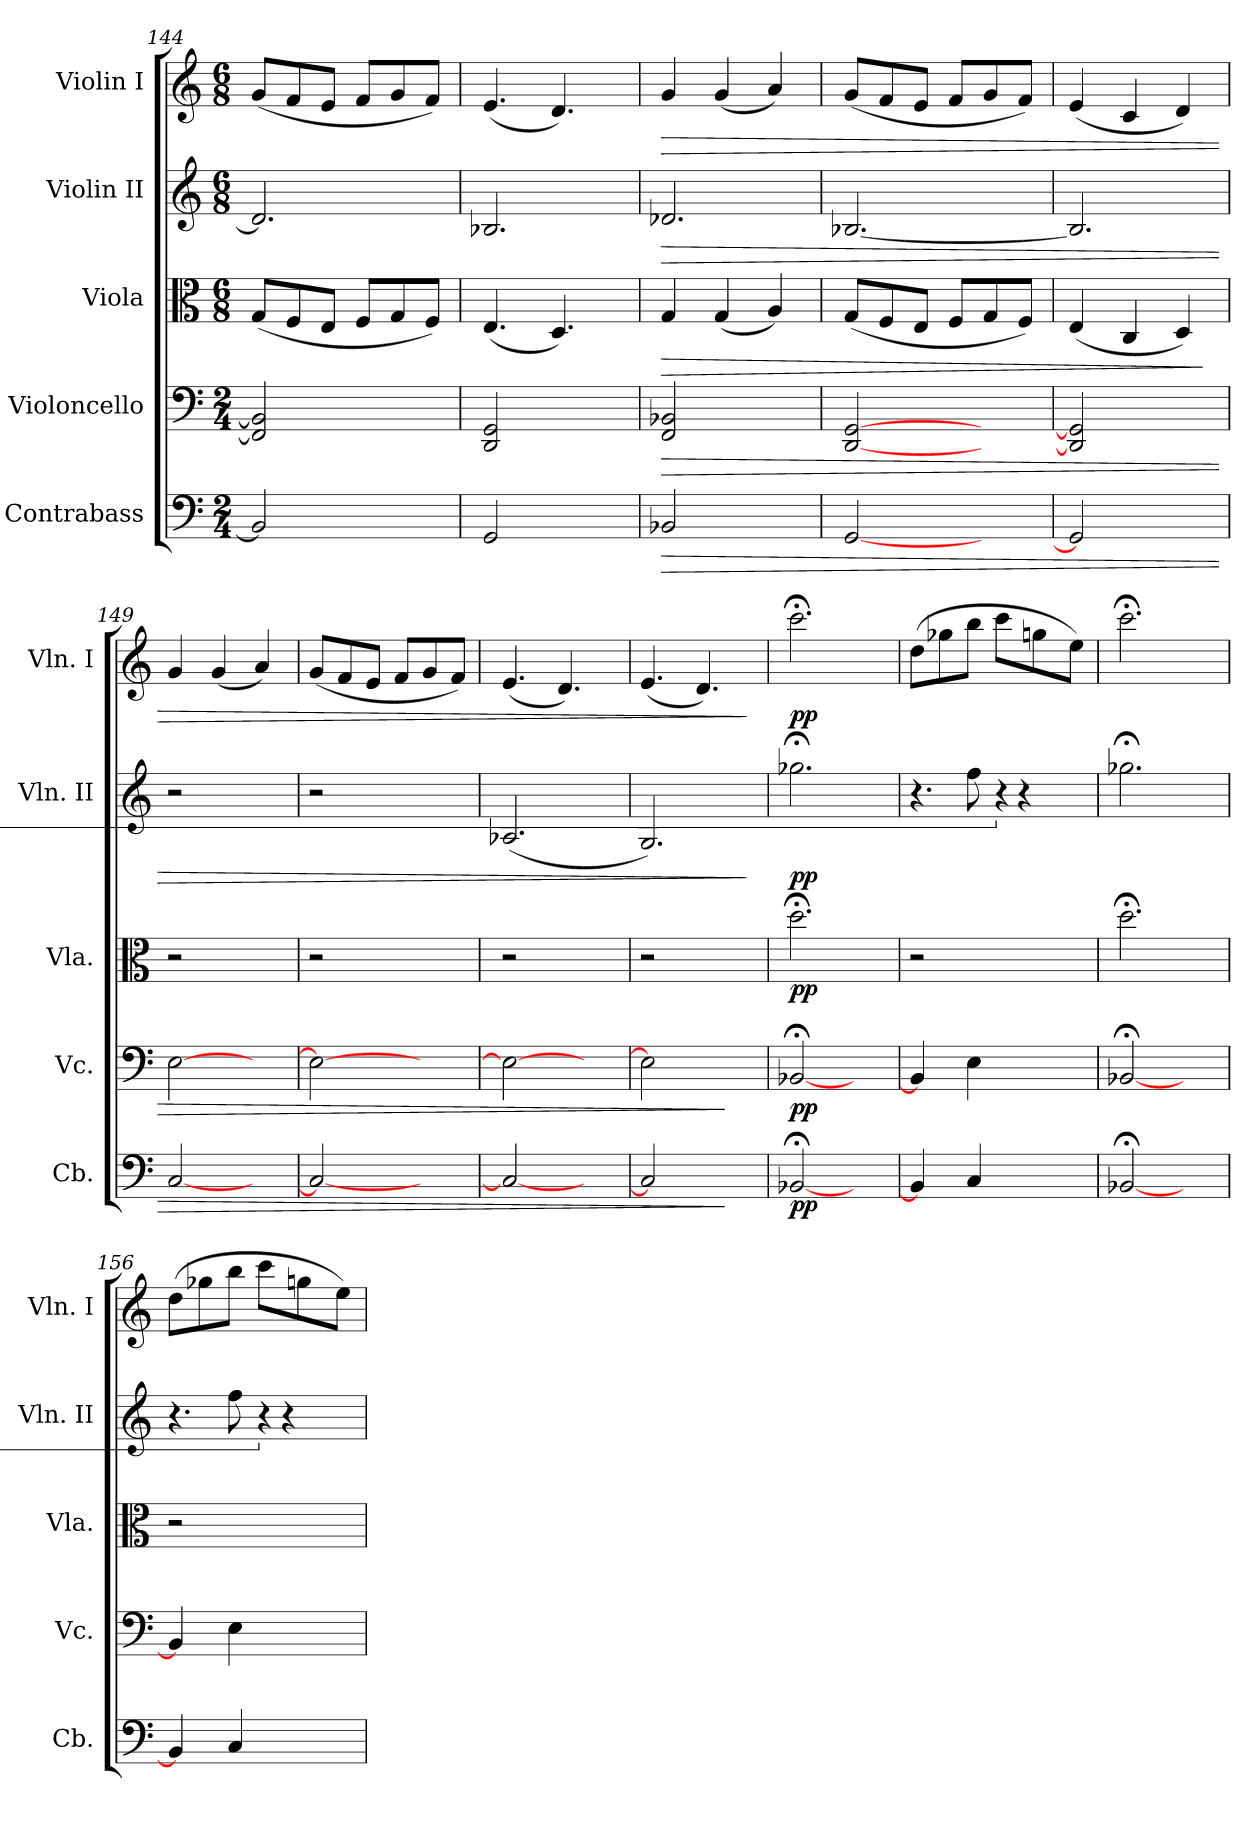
**kern	**dynam	**kern	**dynam	**kern	**dynam	**kern	**dynam	**kern	**dynam
*part5	*part5	*part4	*part4	*part3	*part3	*part2	*part2	*part1	*part1
*staff5	*staff5	*staff4	*staff4	*staff3	*staff3	*staff2	*staff2	*staff1	*staff1
*I"Contrabass	*	*I"Violoncello	*	*I"Viola	*	*I"Violin II	*	*I"Violin I	*
*I'Cb.	*	*I'Vc.	*	*I'Vla.	*	*I'Vln. II	*	*I'Vln. I	*
*clefF4	*	*clefF4	*	*clefC3	*	*clefG2	*	*clefG2	*
*ITrd7c12	*	*	*	*	*	*	*	*	*
*k[]	*	*k[]	*	*k[]	*	*k[]	*	*k[]	*
*M2/4	*	*M2/4	*	*M6/8	*	*M6/8	*	*M6/8	*
=144	=144	=144	=144	=144	=144	=144	=144	=144	=144
2BBB-/]	.	2FF/] 2BB-/]	.	(<8G/L	.	2.d-/]	.	(<8g/L	.
.	.	.	.	8F/	.	.	.	8f/	.
.	.	.	.	8E/J	.	.	.	8e/J	.
.	.	.	.	8F/L	.	.	.	8f/L	.
4ryy	.	4ryy	.	8G/	.	.	.	8g/	.
.	.	.	.	8F/J)	.	.	.	8f/J)	.
=145	=145	=145	=145	=145	=145	=145	=145	=145	=145
2GGG/	.	2DD/ 2GG/	.	(<4.E/	.	2.B-X/	.	(<4.e/	.
.	.	.	.	4.D/)	.	.	.	4.d/)	.
4ryy	.	4ryy	.	.	.	.	.	.	.
=146	=146	=146	=146	=146	=146	=146	=146	=146	=146
!	!LO:HP:b	!	!LO:HP:b	!	!LO:HP:b	!	!LO:HP:b	!	!LO:HP:b
2BBB-X/	>	2FF/ 2BB-X/	>	4G/	>	2.d-X/	>	4g/	>
.	.	.	.	(<4G/	.	.	.	(<4g/	.
4ryy	.	4ryy	.	4A/)	.	.	.	4a/)	.
!!LO:LB:g=z
=147	=147	=147	=147	=147	=147	=147	=147	=147	=147
[2GGG/	.	[2DD/ [2GG/	.	(<8G/L	.	[2.B-X/	.	(<8g/L	.
.	.	.	.	8F/	.	.	.	8f/	.
.	.	.	.	8E/J	.	.	.	8e/J	.
.	.	.	.	8F/L	.	.	.	8f/L	.
4ryy	.	4ryy	.	8G/	.	.	.	8g/	.
.	.	.	.	8F/J)	.	.	.	8f/J)	.
=148	=148	=148	=148	=148	=148	=148	=148	=148	=148
2GGG/]	.	2DD/] 2GG/]	.	(<4E/	.	2.B-/]	.	(<4e/	.
.	.	.	.	4C/	.	.	.	4c/	.
4ryy	.	4ryy	.	4D/)	.	.	.	4d/)	.
.	.	.	.	.	]	.	.	.	.
=149	=149	=149	=149	=149	=149	=149	=149	=149	=149
[2CC/	.	[2E\	.	2r	.	2r	.	4g/	.
.	.	.	.	.	.	.	.	(<4g/	.
4ryy	.	4ryy	.	4ryy	.	4ryy	.	4a/)	.
=150	=150	=150	=150	=150	=150	=150	=150	=150	=150
2CC/_	.	2E\_	.	2r	.	2r	.	(<8g/L	.
.	.	.	.	.	.	.	.	8f/	.
.	.	.	.	.	.	.	.	8e/J	.
.	.	.	.	.	.	.	.	8f/L	.
4ryy	.	4ryy	.	4ryy	.	4ryy	.	8g/	.
.	.	.	.	.	.	.	.	8f/J)	.
=151	=151	=151	=151	=151	=151	=151	=151	=151	=151
2CC/_	.	2E\_	.	2r	.	(<2.A-X/	.	(<4.e/	.
.	.	.	.	.	.	.	.	4.d/)	.
4ryy	.	4ryy	.	4ryy	.	.	.	.	.
=152	=152	=152	=152	=152	=152	=152	=152	=152	=152
2CC/]	.	2E\]	.	2r	.	2.G/)	.	(<4.e/	.
.	.	.	.	.	.	.	.	4.d/)	.
4ryy	]	4ryy	]	4ryy	.	.	.	.	.
.	.	.	.	.	.	.	]	.	]
=153	=153	=153	=153	=153	=153	=153	=153	=153	=153
!	!LO:DY:b	!	!LO:DY:b	!	!LO:DY:b	!	!LO:DY:b	!	!LO:DY:b
[2BBB-X;</	pp	[2BB-X;</	pp	2.dd;<\	pp	2.gg-X;<\	pp	2.ccc;<\	pp
4ryy	.	4ryy	.	.	.	.	.	.	.
=154	=154	=154	=154	=154	=154	=154	=154	=154	=154
*	*	*	*	*	*	*	*	*MM240	*
!	!	!	!	!	!	!LO:N:vis=4.	!	!	!
4BBB-/]	.	4BB-/]	.	2r	.	4r	.	(>8dd\L	.
.	.	.	.	.	.	.	.	8gg-X\	.
4CC/	.	4E\	.	.	.	8ff\	.	8bb\J	.
!	!	!	!	!	!	!LO:N:vis=8	!	!	!
.	.	.	.	.	.	12r	.	8ccc\L	.
!	!	!	!	!	!	!LO:N:vis=8	!	!	!
.	.	.	.	.	.	12r	.	.	.
4ryy	.	4ryy	.	4ryy	.	.	.	8ggn\	.
.	.	.	.	.	.	24%5ryy	.	.	.
.	.	.	.	.	.	.	.	8ee\J)	.
=155	=155	=155	=155	=155	=155	=155	=155	=155	=155
[2BBB-X;</	.	[2BB-X;</	.	2.dd;<\	.	2.gg-X;<\	.	2.ccc;<\	.
4ryy	.	4ryy	.	.	.	.	.	.	.
!!LO:PB:g=z
=156	=156	=156	=156	=156	=156	=156	=156	=156	=156
!	!	!	!	!	!	!LO:N:vis=4.	!	!	!
4BBB-/]	.	4BB-/]	.	2r	.	4r	.	(>8dd\L	.
.	.	.	.	.	.	.	.	8gg-X\	.
4CC/	.	4E\	.	.	.	8ff\	.	8bb\J	.
!	!	!	!	!	!	!LO:N:vis=8	!	!	!
.	.	.	.	.	.	12r	.	8ccc\L	.
!	!	!	!	!	!	!LO:N:vis=8	!	!	!
.	.	.	.	.	.	12r	.	.	.
4ryy	.	4ryy	.	4ryy	.	.	.	8ggn\	.
.	.	.	.	.	.	24%5ryy	.	.	.
.	.	.	.	.	.	.	.	8ee\J)	.
=	=	=	=	=	=	=	=	=	=
*-	*-	*-	*-	*-	*-	*-	*-	*-	*-
